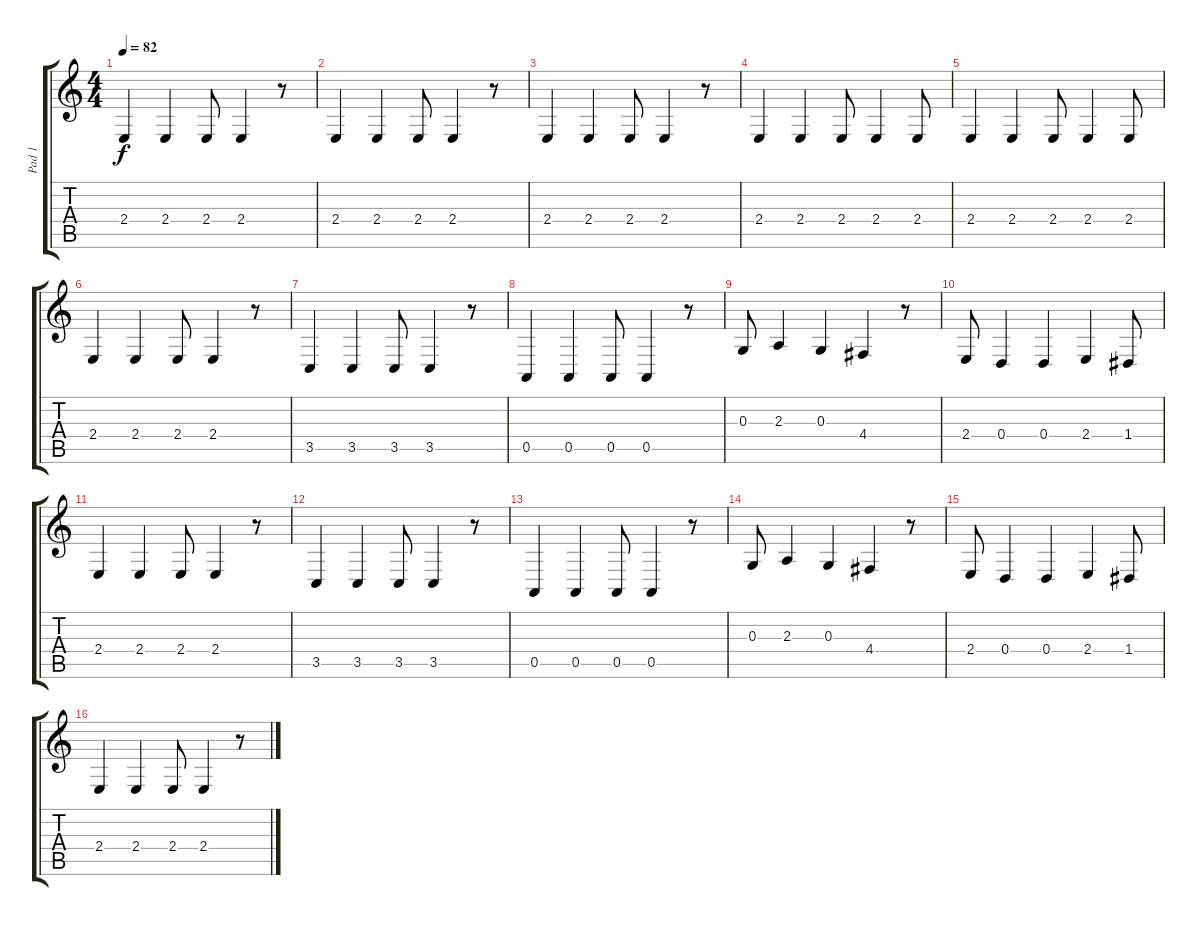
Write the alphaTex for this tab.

\track ("Pad 1" "Pad 1") {instrument pad3polysynth}
\staff {score tabs}
\tuning (E4 B3 G3 D3 A2 E2) {hide}
\ts (4 4)
\tempo 82
\clef g2
\ks c
2.4.4{dy f} 2.4.4 2.4.8 2.4.4 r.8 |
2.4.4 2.4.4 2.4.8 2.4.4 r.8 |
2.4.4 2.4.4 2.4.8 2.4.4 r.8 |
2.4.4 2.4.4 2.4.8 2.4.4 2.4.8 |
2.4.4 2.4.4 2.4.8 2.4.4 2.4.8 |
2.4.4 2.4.4 2.4.8 2.4.4 r.8 |
3.5.4 3.5.4 3.5.8 3.5.4 r.8 |
0.5.4 0.5.4 0.5.8 0.5.4 r.8 |
0.3.8 2.3.4 0.3.4 4.4.4 r.8 |
2.4.8 0.4.4 0.4.4 2.4.4 1.4.8 |
2.4.4 2.4.4 2.4.8 2.4.4 r.8 |
3.5.4 3.5.4 3.5.8 3.5.4 r.8 |
0.5.4 0.5.4 0.5.8 0.5.4 r.8 |
0.3.8 2.3.4 0.3.4 4.4.4 r.8 |
2.4.8 0.4.4 0.4.4 2.4.4 1.4.8 |
2.4.4 2.4.4 2.4.8 2.4.4 r.8
